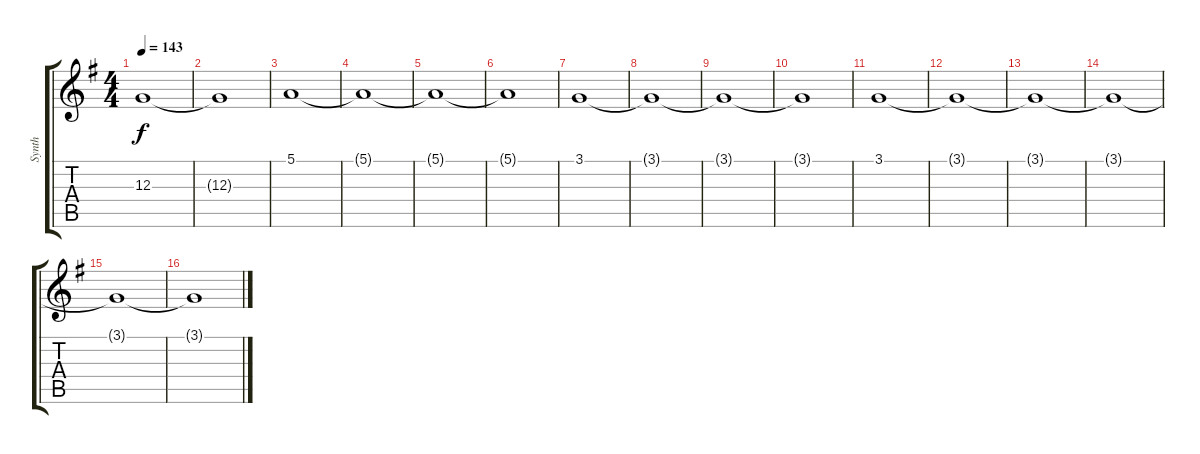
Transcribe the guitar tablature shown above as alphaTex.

\track ("Synth" "Synth") {instrument synthstrings2}
\staff {score tabs}
\tuning (E4 B3 G3 D3 A2 E2) {hide}
\ts (4 4)
\tempo 143
\clef g2
\ks g
12.3{t}.1{dy f} |
12.3{t}.1 |
5.1.1 |
5.1{t}.1 |
5.1{t}.1 |
5.1{t}.1 |
3.1.1 |
3.1{t}.1 |
3.1{t}.1 |
3.1{t}.1 |
3.1.1 |
3.1{t}.1 |
3.1{t}.1 |
3.1{t}.1 |
3.1{t}.1 |
3.1{t}.1
